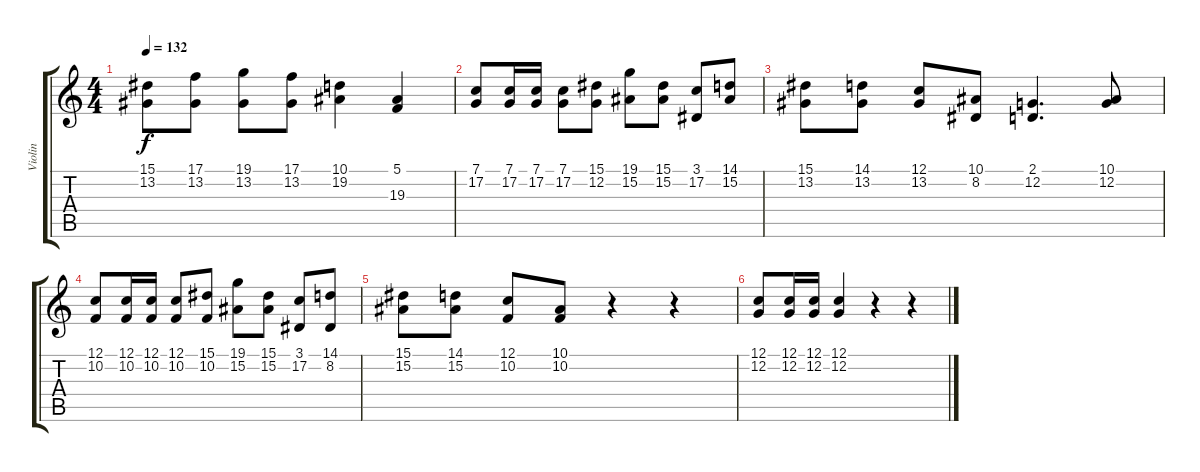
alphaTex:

\track ("Violin" "Violin") {instrument violin}
\staff {score tabs}
\tuning (C4 G3 Eb3 Bb2 F2 C2) {hide}
\ts (4 4)
\tempo 132
\clef g2
\ks c
(15.1 13.2).8{dy f} (17.1 13.2).8 (19.1 13.2).8 (17.1 13.2).8 (10.1 19.2).4 (5.1 19.3).4 |
(7.1 17.2).8 (7.1 17.2).16 (7.1 17.2).16 (7.1 17.2).8 (15.1 12.2).8 (19.1 15.2).8 (15.1 15.2).8 (3.1 17.2).8 (14.1 15.2).8 |
(15.1 13.2).8 (14.1 13.2).8 (12.1 13.2).8 (10.1 8.2).8 (2.1 12.2).4{d} (10.1 12.2).8 |
(12.1 10.2).8 (12.1 10.2).16 (12.1 10.2).16 (12.1 10.2).8 (15.1 10.2).8 (19.1 15.2).8 (15.1 15.2).8 (3.1 17.2).8 (14.1 8.2).8 |
(15.1 15.2).8 (14.1 15.2).8 (12.1 10.2).8 (10.1 10.2).8 r.4 r.4 |
(12.1 12.2).8 (12.1 12.2).16 (12.1 12.2).16 (12.1 12.2).4 r.4 r.4
